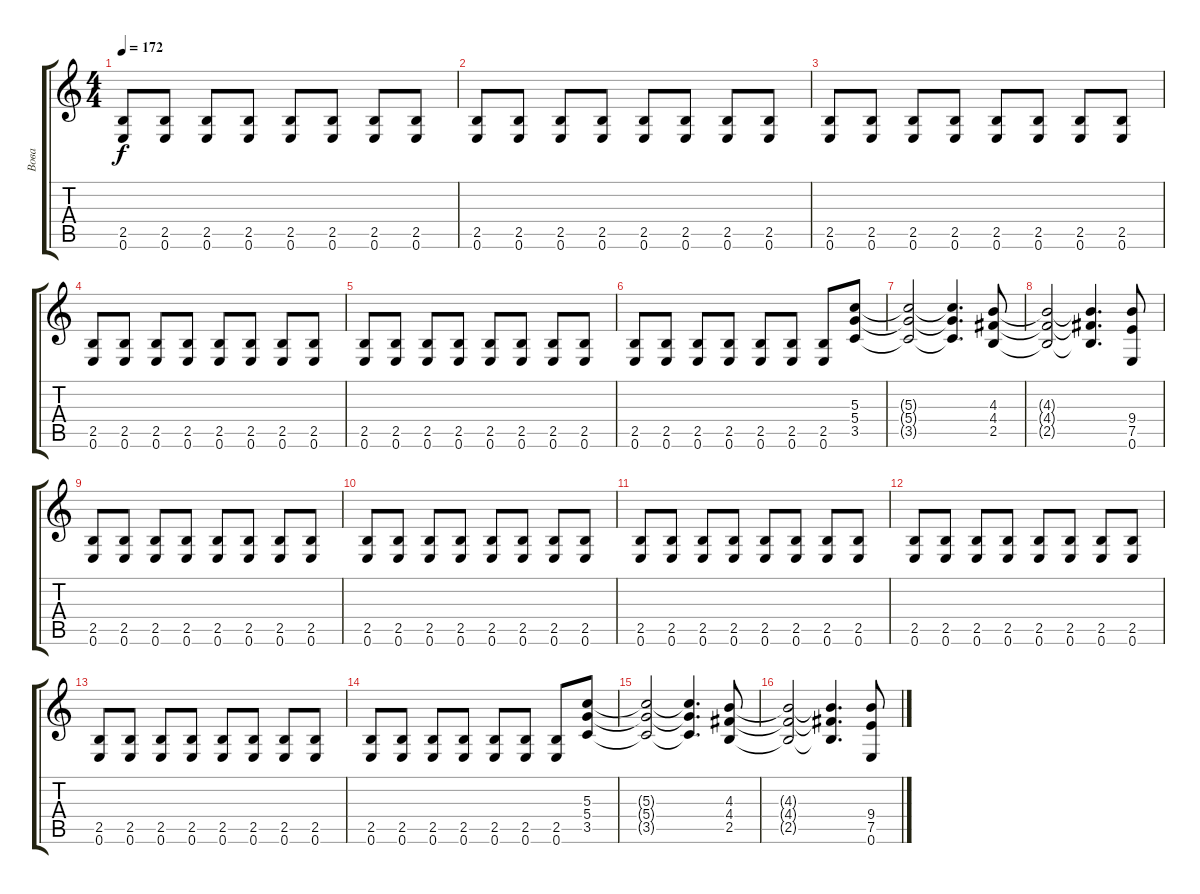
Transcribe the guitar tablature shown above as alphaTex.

\track ("Вова" "Вова") {instrument distortionguitar}
\staff {score tabs}
\tuning (E4 B3 G3 D3 A2 E2) {hide}
\ts (4 4)
\tempo 172
\clef g2
\ks c
(2.5 0.6).8{dy f} (2.5 0.6).8 (2.5 0.6).8 (2.5 0.6).8 (2.5 0.6).8 (2.5 0.6).8 (2.5 0.6).8 (2.5 0.6).8 |
(2.5 0.6).8 (2.5 0.6).8 (2.5 0.6).8 (2.5 0.6).8 (2.5 0.6).8 (2.5 0.6).8 (2.5 0.6).8 (2.5 0.6).8 |
(2.5 0.6).8 (2.5 0.6).8 (2.5 0.6).8 (2.5 0.6).8 (2.5 0.6).8 (2.5 0.6).8 (2.5 0.6).8 (2.5 0.6).8 |
(2.5 0.6).8 (2.5 0.6).8 (2.5 0.6).8 (2.5 0.6).8 (2.5 0.6).8 (2.5 0.6).8 (2.5 0.6).8 (2.5 0.6).8 |
(2.5 0.6).8 (2.5 0.6).8 (2.5 0.6).8 (2.5 0.6).8 (2.5 0.6).8 (2.5 0.6).8 (2.5 0.6).8 (2.5 0.6).8 |
(2.5 0.6).8 (2.5 0.6).8 (2.5 0.6).8 (2.5 0.6).8 (2.5 0.6).8 (2.5 0.6).8 (2.5 0.6).8 (5.3 5.4 3.5).8 |
(5.3{t} 5.4{t} 3.5{t}).2 (5.3{t} 5.4{t} 3.5{t}).4{d} (4.3 4.4 2.5).8 |
(4.3{t} 4.4{t} 2.5{t}).2 (4.3{t} 4.4{t} 2.5{t}).4{d} (9.4 7.5 0.6).8 |
(2.5 0.6).8 (2.5 0.6).8 (2.5 0.6).8 (2.5 0.6).8 (2.5 0.6).8 (2.5 0.6).8 (2.5 0.6).8 (2.5 0.6).8 |
(2.5 0.6).8 (2.5 0.6).8 (2.5 0.6).8 (2.5 0.6).8 (2.5 0.6).8 (2.5 0.6).8 (2.5 0.6).8 (2.5 0.6).8 |
(2.5 0.6).8 (2.5 0.6).8 (2.5 0.6).8 (2.5 0.6).8 (2.5 0.6).8 (2.5 0.6).8 (2.5 0.6).8 (2.5 0.6).8 |
(2.5 0.6).8 (2.5 0.6).8 (2.5 0.6).8 (2.5 0.6).8 (2.5 0.6).8 (2.5 0.6).8 (2.5 0.6).8 (2.5 0.6).8 |
(2.5 0.6).8 (2.5 0.6).8 (2.5 0.6).8 (2.5 0.6).8 (2.5 0.6).8 (2.5 0.6).8 (2.5 0.6).8 (2.5 0.6).8 |
(2.5 0.6).8 (2.5 0.6).8 (2.5 0.6).8 (2.5 0.6).8 (2.5 0.6).8 (2.5 0.6).8 (2.5 0.6).8 (5.3 5.4 3.5).8 |
(5.3{t} 5.4{t} 3.5{t}).2 (5.3{t} 5.4{t} 3.5{t}).4{d} (4.3 4.4 2.5).8 |
(4.3{t} 4.4{t} 2.5{t}).2 (4.3{t} 4.4{t} 2.5{t}).4{d} (9.4 7.5 0.6).8
